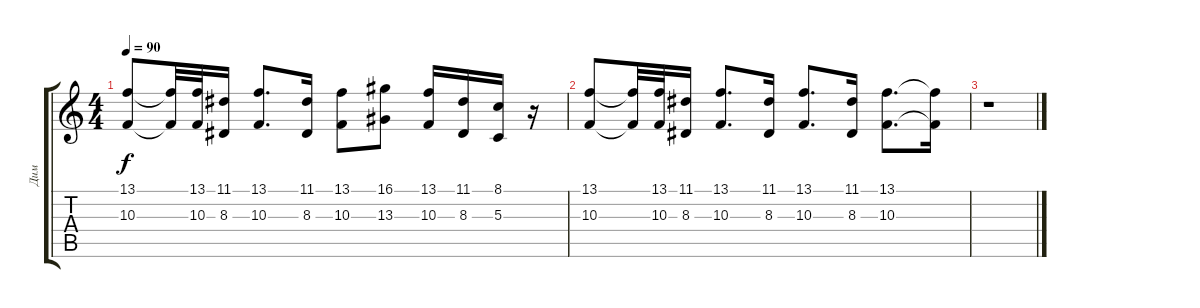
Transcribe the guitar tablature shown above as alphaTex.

\track ("Дим" "Дим") {instrument synthstrings2}
\staff {score tabs}
\tuning (E4 B3 G3 D3 A2 E2) {hide}
\ts (4 4)
\tempo 90
\clef g2
\ks c
(13.1 10.3).8{dy f} (13.1{t} 10.3{t}).32 (13.1 10.3).32 (11.1 8.3).16 (13.1 10.3).8{d} (11.1 8.3).16 (13.1 10.3).8 (16.1 13.3).8 (13.1 10.3).16 (11.1 8.3).16 (8.1 5.3).16 r.16 |
(13.1 10.3).8 (13.1{t} 10.3{t}).32 (13.1 10.3).32 (11.1 8.3).16 (13.1 10.3).8{d} (11.1 8.3).16 (13.1 10.3).8{d} (11.1 8.3).16 (13.1 10.3).8{d} (13.1{t} 10.3{t}).16 |
r.1
